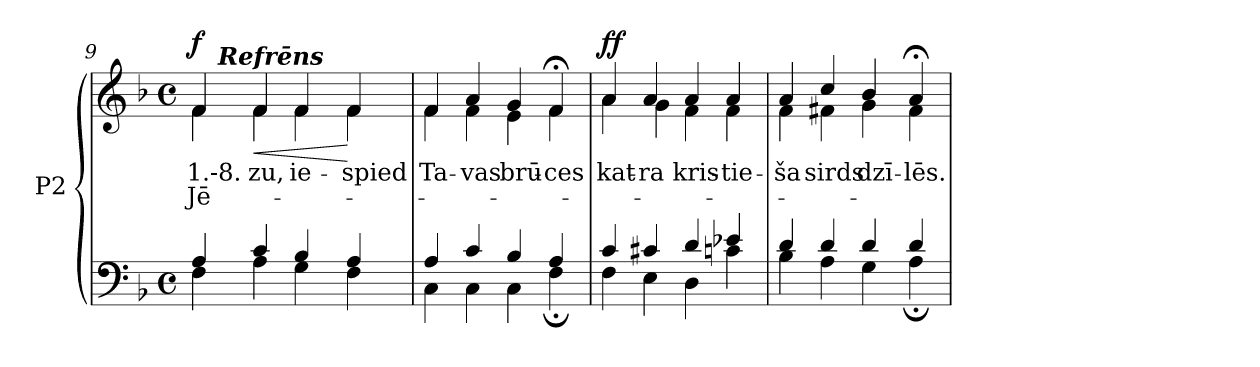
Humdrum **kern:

**kern	**kern	**text	**text	**dynam
*part2	*part1	*part1	*part1	*part1
*staff2	*staff1	*staff1	*staff1	*staff1
*I"P2	*	*	*	*
!!LO:LB:g=z
*clefF4	*clefG2	*	*	*
*k[b-]	*k[b-]	*	*	*
*F:	*F:	*	*	*
*M4/4	*M4/4	*	*	*
*met(c)	*met(c)	*	*	*
=9	=9	=9	=9	=9
*^	*	*	*	*
!	!	!	!LO:LY:b:color=#000000	!LO:LY:b:color=#000000	!
*	*	*^	*	*	*
*	*	*	*^	*	*	*
4Ai/	4Fi\	4fi/	4fi\	32ryy	1.-8.	Jē-	f
.	.	.	.	64ryy	.	.	.
.	.	.	.	128ryy	.	.	.
.	.	.	.	512ryy	.	.	.
!	!	!	!	!LO:TX:a:Bi:t=Refrēns	!	!	!
.	.	.	.	2ryy	.	.	.
!	!	!	!	!	!LO:LY:b:color=#000000	!	!LO:HP:b
4ci/	4Ai\	4fi/	4fi\	.	-zu,	.	<
!	!	!	!	!	!LO:LY:b:color=#000000	!	!
4B-i/	4Gi\	4fi/	4fi\	.	ie-	.	.
.	.	.	.	4ryy	.	.	.
!	!	!	!	!	!LO:LY:b:color=#000000	!	!
4Ai/	4Fi\	4fi/	4fi\	.	-spied	.	[
.	.	.	.	8ryy	.	.	.
.	.	.	.	16ryy	.	.	.
.	.	.	.	256.ryy	.	.	.
*	*	*v	*v	*v	*	*	*
=10	=10	=10	=10	=10	=10
*	*	*^	*	*	*
*	*	*	*^	*	*	*
!	!	!	!	!	!LO:LY:b:color=#000000	!	!
*	*	*	*v	*v	*	*	*
4Ai/	4Ci\	4fi/	4fi\	Ta-	.	.
!	!	!	!	!LO:LY:b:color=#000000	!	!
4ci/	4Ci\	4ai/	4fi\	-vas	.	.
!	!	!	!	!LO:LY:b:color=#000000	!	!
4B-i/	4Ci\	4gi/	4ei\	brū-	.	.
!	!	!	!	!LO:LY:b:color=#000000	!	!
4Ai/	4F;i\	4f;i/	4fi\	-ces	.	.
=11	=11	=11	=11	=11	=11	=11
!	!	!	!	!LO:LY:b:color=#000000	!	!
4ci/	4Fi\	4ai/	4ai\	kat-	.	ff
!	!	!	!	!LO:LY:b:color=#000000	!	!
4c#Xi/	4Ei\	4ai/	4gi\	-ra	.	.
!	!	!	!	!LO:LY:b:color=#000000	!	!
4di/	4Di\	4ai/	4fi\	kris-	.	.
!	!	!	!	!LO:LY:b:color=#000000	!	!
4e-Xi/	4cni\	4ai/	4fi\	-tie-	.	.
=12	=12	=12	=12	=12	=12	=12
!	!	!	!	!LO:LY:b:color=#000000	!	!
4di/	4B-i\	4ai/	4fi\	-ša	.	.
!	!	!	!	!LO:LY:b:color=#000000	!	!
4di/	4Ai\	4cci/	4f#Xi\	sirds	.	.
!	!	!	!	!LO:LY:b:color=#000000	!	!
4di/	4Gi\	4b-i/	4gi\	dzī-	.	.
!	!	!	!	!LO:LY:b:color=#000000	!	!
4di/	4A;i\	4a;i/	4f#i\	-lēs.	.	.
*v	*v	*	*	*	*	*
*	*v	*v	*	*	*
=	=	=	=	=
*-	*-	*-	*-	*-
